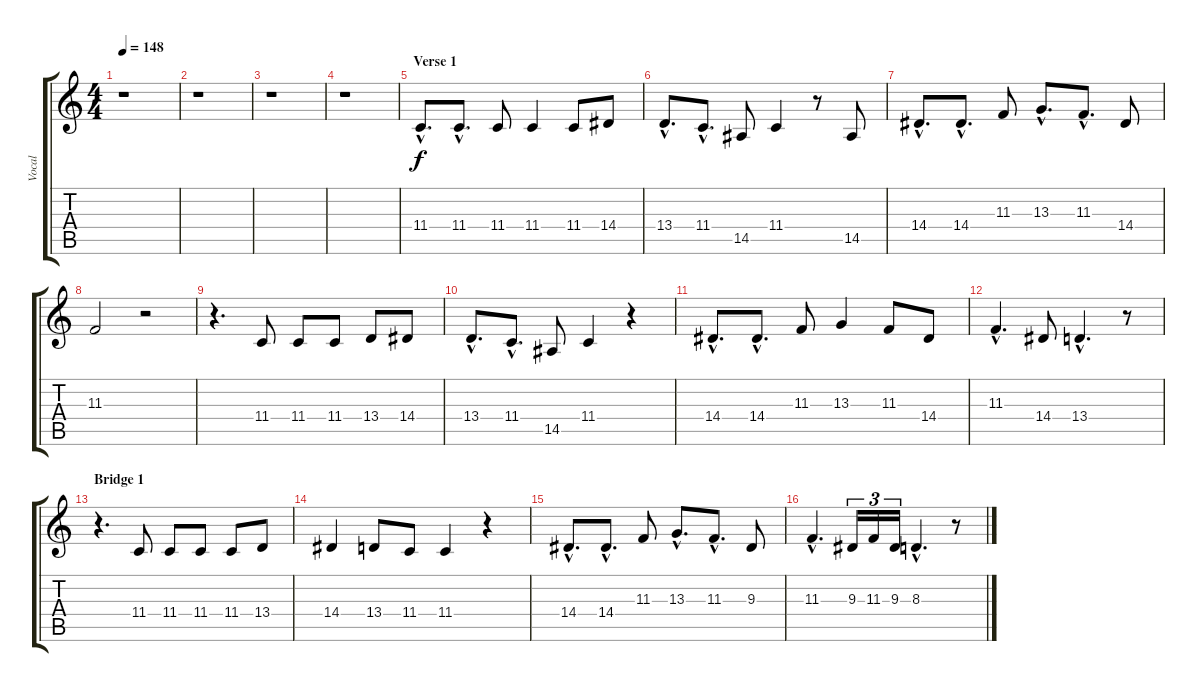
\track ("Vocal" "Vocal") {instrument viola}
\staff {score tabs}
\tuning (Eb4 Bb3 Gb3 Db3 Ab2 Eb2) {hide}
\ts (4 4)
\tempo 148
\clef g2
\ks c
r.1{dy f} |
r.1 |
r.1 |
r.1 |
\section ("" "Verse 1")
11.4{hac}.8{d} 11.4{hac}.8{d} 11.4.8 11.4.4 11.4.8 14.4.8 |
13.4{hac}.8{d} 11.4{hac}.8{d} 14.5.8 11.4.4 r.8 14.5.8 |
14.4{hac}.8{d} 14.4{hac}.8{d} 11.3.8 13.3{hac}.8{d} 11.3{hac}.8{d} 14.4.8 |
11.3.2 r.2 |
r.4{d} 11.4.8 11.4.8 11.4.8 13.4.8 14.4.8 |
13.4{hac}.8{d} 11.4{hac}.8{d} 14.5.8 11.4.4 r.4 |
14.4{hac}.8{d} 14.4{hac}.8{d} 11.3.8 13.3.4 11.3.8 14.4.8 |
11.3{hac}.4{d} 14.4.8 13.4{hac}.4{d} r.8 |
\section ("" "Bridge 1")
r.4{d} 11.4.8 11.4.8 11.4.8 11.4.8 13.4.8 |
14.4.4 13.4.8 11.4.8 11.4.4 r.4 |
14.4{hac}.8{d} 14.4{hac}.8{d} 11.3.8 13.3{hac}.8{d} 11.3{hac}.8{d} 9.3.8 |
11.3{hac}.4{d} 9.3.16{tu (3 2)} 11.3.16{tu (3 2)} 9.3.16{tu (3 2)} 8.3{hac}.4{d} r.8
